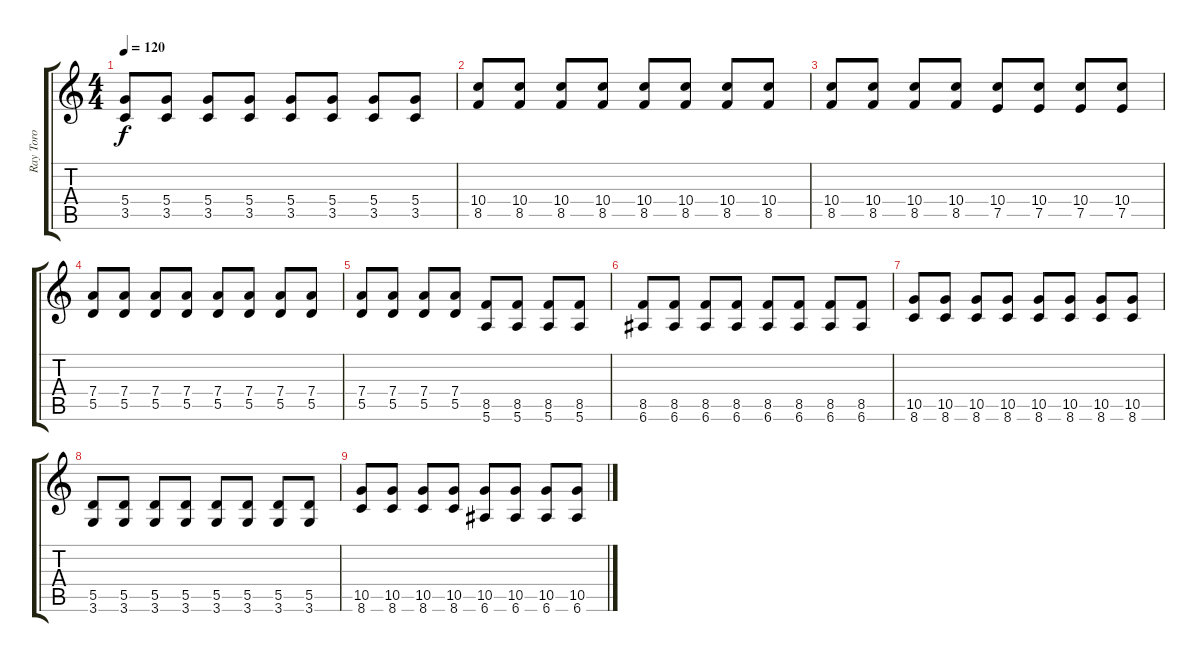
\track ("Ray Toro" "Ray Toro") {instrument overdrivenguitar}
\staff {score tabs}
\tuning (E4 B3 G3 D3 A2 E2) {hide}
\ts (4 4)
\tempo 120
\clef g2
\ks c
(5.4 3.5).8{dy f} (5.4 3.5).8 (5.4 3.5).8 (5.4 3.5).8 (5.4 3.5).8 (5.4 3.5).8 (5.4 3.5).8 (5.4 3.5).8 |
(10.4 8.5).8{volume 0} (10.4 8.5).8 (10.4 8.5).8 (10.4 8.5).8 (10.4 8.5).8 (10.4 8.5).8 (10.4 8.5).8 (10.4 8.5).8 |
(10.4 8.5).8 (10.4 8.5).8 (10.4 8.5).8 (10.4 8.5).8 (10.4 7.5).8 (10.4 7.5).8 (10.4 7.5).8 (10.4 7.5).8 |
(7.4 5.5).8 (7.4 5.5).8 (7.4 5.5).8 (7.4 5.5).8 (7.4 5.5).8 (7.4 5.5).8 (7.4 5.5).8 (7.4 5.5).8 |
(7.4 5.5).8 (7.4 5.5).8 (7.4 5.5).8 (7.4 5.5).8 (8.5 5.6).8 (8.5 5.6).8 (8.5 5.6).8 (8.5 5.6).8 |
(8.5 6.6).8 (8.5 6.6).8 (8.5 6.6).8 (8.5 6.6).8 (8.5 6.6).8 (8.5 6.6).8 (8.5 6.6).8 (8.5 6.6).8 |
(10.5 8.6).8 (10.5 8.6).8 (10.5 8.6).8 (10.5 8.6).8 (10.5 8.6).8 (10.5 8.6).8 (10.5 8.6).8 (10.5 8.6).8 |
(5.5 3.6).8 (5.5 3.6).8 (5.5 3.6).8 (5.5 3.6).8 (5.5 3.6).8 (5.5 3.6).8 (5.5 3.6).8 (5.5 3.6).8 |
(10.5 8.6).8 (10.5 8.6).8 (10.5 8.6).8 (10.5 8.6).8 (10.5 6.6).8 (10.5 6.6).8 (10.5 6.6).8 (10.5 6.6).8
